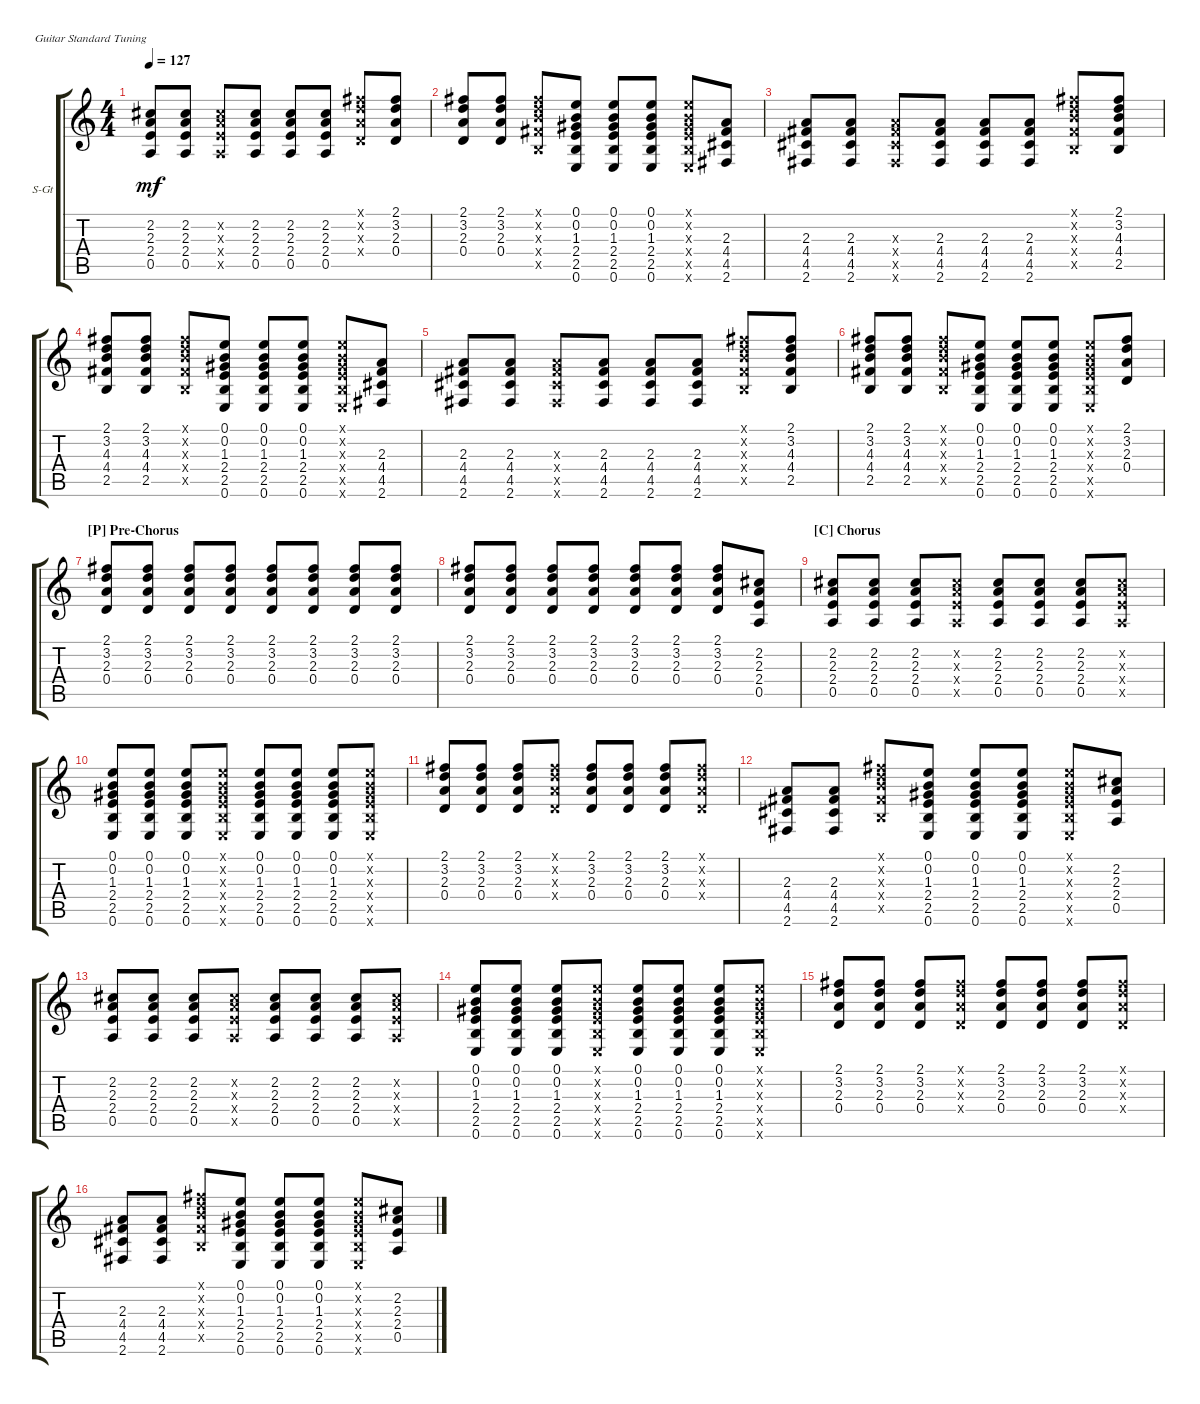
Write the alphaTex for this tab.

\defaultSystemsLayout 4
\bracketExtendMode groupsimilarinstruments
\firstSystemTrackNameOrientation horizontal
\otherSystemsTrackNameOrientation horizontal
\track ("Rhythm Steel Guitar" "S-Gt") {instrument acousticguitarsteel}
\staff {score tabs}
\tuning (E4 B3 G3 D3 A2 E2)
\ts (4 4)
\tempo 127
\clef g2
\ks c
(0.5 2.4 2.3 2.2).8{dy mf} (0.5 2.4 2.3 2.2).8 (0.5{x} 2.4{x} 2.3{x} 2.2{x}).8 (0.5 2.4 2.3 2.2).8 (0.5 2.4 2.3 2.2).8 (0.5 2.4 2.3 2.2).8 (0.4{x} 2.3{x} 3.2{x} 2.1{x}).8 (0.4 2.3 3.2 2.1).8 |
(0.4 2.3 3.2 2.1).8 (0.4 2.3 3.2 2.1).8 (2.5{x} 4.4{x} 4.3{x} 3.2{x} 2.1{x}).8 (0.6 2.5 2.4 1.3 0.2 0.1).8 (0.6 2.5 2.4 1.3 0.2 0.1).8 (0.6 2.5 2.4 1.3 0.2 0.1).8 (0.6{x} 2.5{x} 2.4{x} 1.3{x} 0.2{x} 0.1{x}).8 (2.6 4.5 4.4 2.3).8 |
(2.6 4.5 4.4 2.3).8 (2.6 4.5 4.4 2.3).8 (2.6{x} 4.5{x} 4.4{x} 2.3{x}).8 (2.6 4.5 4.4 2.3).8 (2.6 4.5 4.4 2.3).8 (2.6 4.5 4.4 2.3).8 (2.5{x} 4.4{x} 4.3{x} 3.2{x} 2.1{x}).8 (2.5 4.4 4.3 3.2 2.1).8 |
(2.5 4.4 4.3 3.2 2.1).8 (2.5 4.4 4.3 3.2 2.1).8 (2.5{x} 4.4{x} 4.3{x} 3.2{x} 2.1{x}).8 (0.6 2.5 2.4 1.3 0.2 0.1).8 (0.6 2.5 2.4 1.3 0.2 0.1).8 (0.6 2.5 2.4 1.3 0.2 0.1).8 (0.6{x} 2.5{x} 2.4{x} 1.3{x} 0.2{x} 0.1{x}).8 (2.6 4.5 4.4 2.3).8 |
(2.6 4.5 4.4 2.3).8 (2.6 4.5 4.4 2.3).8 (2.6{x} 4.5{x} 4.4{x} 2.3{x}).8 (2.6 4.5 4.4 2.3).8 (2.6 4.5 4.4 2.3).8 (2.6 4.5 4.4 2.3).8 (2.5{x} 4.4{x} 4.3{x} 3.2{x} 2.1{x}).8 (2.5 4.4 4.3 3.2 2.1).8 |
(2.5 4.4 4.3 3.2 2.1).8 (2.5 4.4 4.3 3.2 2.1).8 (2.5{x} 4.4{x} 4.3{x} 3.2{x} 2.1{x}).8 (0.6 2.5 2.4 1.3 0.2 0.1).8 (0.6 2.5 2.4 1.3 0.2 0.1).8 (0.6 2.5 2.4 1.3 0.2 0.1).8 (0.6{x} 2.5{x} 2.4{x} 1.3{x} 0.2{x} 0.1{x}).8 (0.4 2.3 3.2 2.1).8 |
\section ("P" "Pre-Chorus")
(0.4 2.3 3.2 2.1).8 (0.4 2.3 3.2 2.1).8 (0.4 2.3 3.2 2.1).8 (0.4 2.3 3.2 2.1).8 (0.4 2.3 3.2 2.1).8 (0.4 2.3 3.2 2.1).8 (0.4 2.3 3.2 2.1).8 (0.4 2.3 3.2 2.1).8 |
(0.4 2.3 3.2 2.1).8 (0.4 2.3 3.2 2.1).8 (0.4 2.3 3.2 2.1).8 (0.4 2.3 3.2 2.1).8 (0.4 2.3 3.2 2.1).8 (0.4 2.3 3.2 2.1).8 (0.4 2.3 3.2 2.1).8 (0.5 2.4 2.3 2.2).8 |
\section ("C" "Chorus")
(0.5 2.4 2.3 2.2).8 (0.5 2.4 2.3 2.2).8 (0.5 2.4 2.3 2.2).8 (0.5{x} 2.4{x} 2.3{x} 2.2{x}).8 (0.5 2.4 2.3 2.2).8 (0.5 2.4 2.3 2.2).8 (0.5 2.4 2.3 2.2).8 (0.5{x} 2.4{x} 2.3{x} 2.2{x}).8 |
(0.6 2.5 2.4 1.3 0.2 0.1).8 (0.6 2.5 2.4 1.3 0.2 0.1).8 (0.6 2.5 2.4 1.3 0.2 0.1).8 (0.6{x} 2.5{x} 2.4{x} 1.3{x} 0.2{x} 0.1{x}).8 (0.6 2.5 2.4 1.3 0.2 0.1).8 (0.6 2.5 2.4 1.3 0.2 0.1).8 (0.6 2.5 2.4 1.3 0.2 0.1).8 (0.6{x} 2.5{x} 2.4{x} 1.3{x} 0.2{x} 0.1{x}).8 |
(0.4 2.3 3.2 2.1).8 (0.4 2.3 3.2 2.1).8 (0.4 2.3 3.2 2.1).8 (0.4{x} 2.3{x} 3.2{x} 2.1{x}).8 (0.4 2.3 3.2 2.1).8 (0.4 2.3 3.2 2.1).8 (0.4 2.3 3.2 2.1).8 (0.4{x} 2.3{x} 3.2{x} 2.1{x}).8 |
(2.6 4.5 4.4 2.3).8 (2.6 4.5 4.4 2.3).8 (2.5{x} 4.4{x} 4.3{x} 3.2{x} 2.1{x}).8 (0.6 2.5 2.4 1.3 0.2 0.1).8 (0.6 2.5 2.4 1.3 0.2 0.1).8 (0.6 2.5 2.4 1.3 0.2 0.1).8 (0.6{x} 2.5{x} 2.4{x} 1.3{x} 0.2{x} 0.1{x}).8 (0.5 2.4 2.3 2.2).8 |
(0.5 2.4 2.3 2.2).8 (0.5 2.4 2.3 2.2).8 (0.5 2.4 2.3 2.2).8 (0.5{x} 2.4{x} 2.3{x} 2.2{x}).8 (0.5 2.4 2.3 2.2).8 (0.5 2.4 2.3 2.2).8 (0.5 2.4 2.3 2.2).8 (0.5{x} 2.4{x} 2.3{x} 2.2{x}).8 |
(0.6 2.5 2.4 1.3 0.2 0.1).8 (0.6 2.5 2.4 1.3 0.2 0.1).8 (0.6 2.5 2.4 1.3 0.2 0.1).8 (0.6{x} 2.5{x} 2.4{x} 1.3{x} 0.2{x} 0.1{x}).8 (0.6 2.5 2.4 1.3 0.2 0.1).8 (0.6 2.5 2.4 1.3 0.2 0.1).8 (0.6 2.5 2.4 1.3 0.2 0.1).8 (0.6{x} 2.5{x} 2.4{x} 1.3{x} 0.2{x} 0.1{x}).8 |
(0.4 2.3 3.2 2.1).8 (0.4 2.3 3.2 2.1).8 (0.4 2.3 3.2 2.1).8 (0.4{x} 2.3{x} 3.2{x} 2.1{x}).8 (0.4 2.3 3.2 2.1).8 (0.4 2.3 3.2 2.1).8 (0.4 2.3 3.2 2.1).8 (0.4{x} 2.3{x} 3.2{x} 2.1{x}).8 |
(2.6 4.5 4.4 2.3).8 (2.6 4.5 4.4 2.3).8 (2.5{x} 4.4{x} 4.3{x} 3.2{x} 2.1{x}).8 (0.6 2.5 2.4 1.3 0.2 0.1).8 (0.6 2.5 2.4 1.3 0.2 0.1).8 (0.6 2.5 2.4 1.3 0.2 0.1).8 (0.6{x} 2.5{x} 2.4{x} 1.3{x} 0.2{x} 0.1{x}).8 (0.5 2.4 2.3 2.2).8
